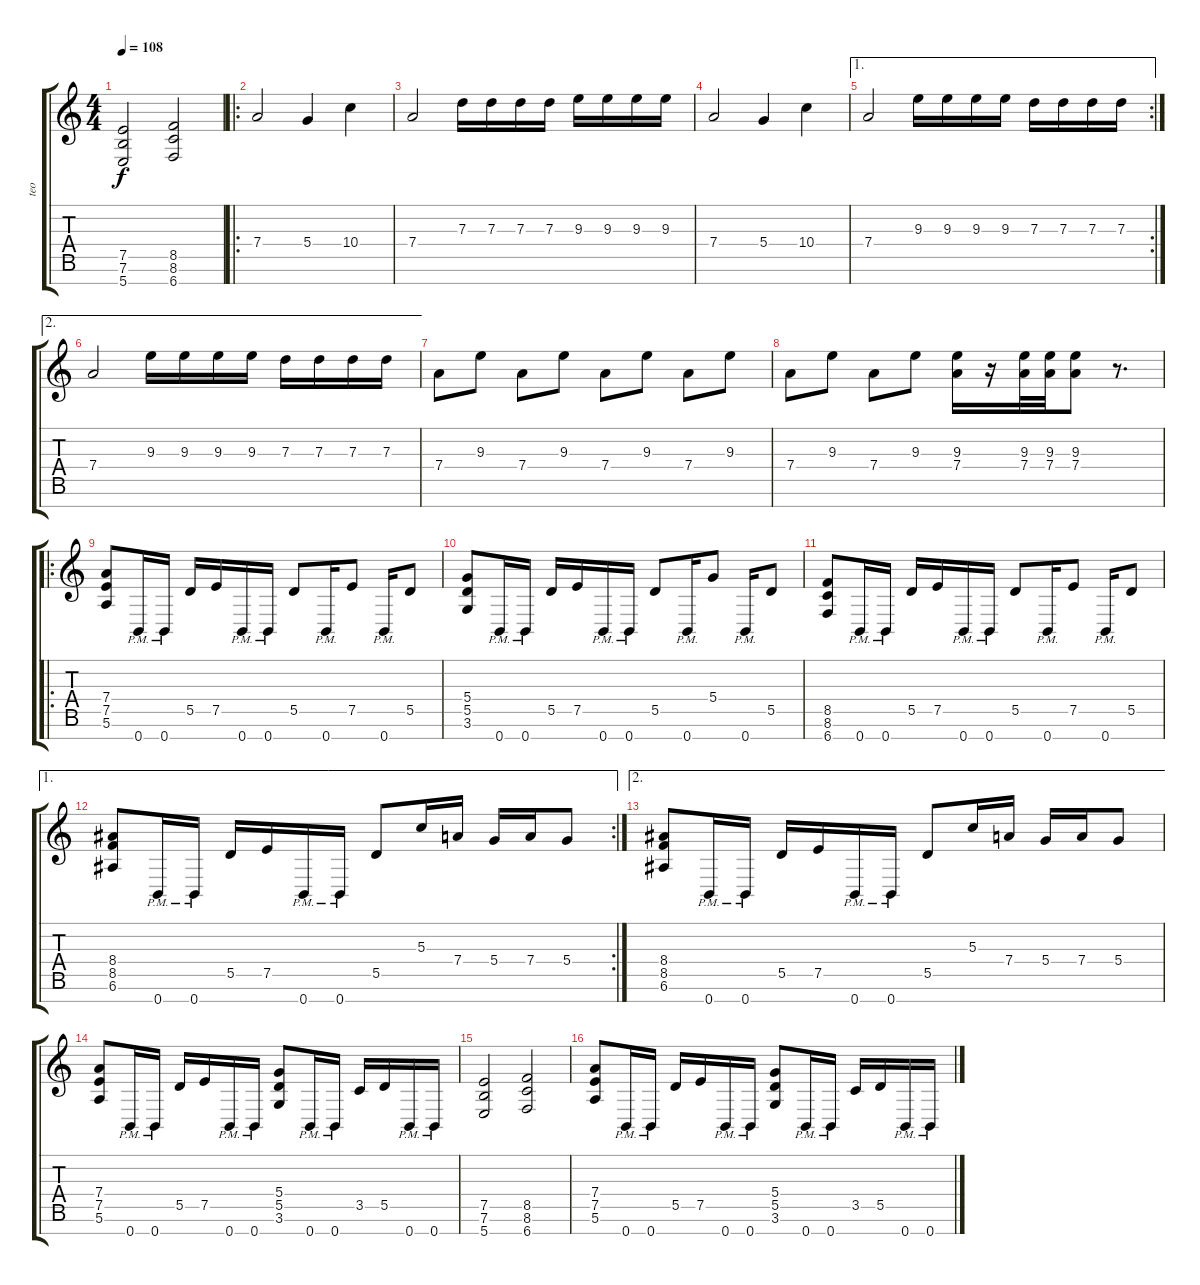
\track ("teo" "teo") {instrument distortionguitar}
\staff {score tabs}
\tuning (E4 B3 G3 D3 A2 E2 B1) {hide}
\ts (4 4)
\tempo 108
\clef g2
\ks c
(7.5 7.6 5.7).2{dy f} (8.5 8.6 6.7).2 |
\ro
7.4.2 5.4.4 10.4.4 |
7.4.2 7.3.16 7.3.16 7.3.16 7.3.16 9.3.16 9.3.16 9.3.16 9.3.16 |
7.4.2 5.4.4 10.4.4 |
\ae 1
\rc 2
7.4.2 9.3.16 9.3.16 9.3.16 9.3.16 7.3.16 7.3.16 7.3.16 7.3.16 |
\ae 2
7.4.2 9.3.16 9.3.16 9.3.16 9.3.16 7.3.16 7.3.16 7.3.16 7.3.16 |
7.4.8 9.3.8 7.4.8 9.3.8 7.4.8 9.3.8 7.4.8 9.3.8 |
7.4.8 9.3.8 7.4.8 9.3.8 (9.3 7.4).16 r.16 (9.3 7.4).32 (9.3 7.4).32 (9.3 7.4).8 r.8{d} |
\ro
(7.4 7.5 5.6).8 0.7{pm}.16 0.7{pm}.16 5.5.16 7.5.16 0.7{pm}.16 0.7{pm}.16 5.5.8 0.7{pm}.16 7.5.8 0.7{pm}.16 5.5.8 |
(5.4 5.5 3.6).8 0.7{pm}.16 0.7{pm}.16 5.5.16 7.5.16 0.7{pm}.16 0.7{pm}.16 5.5.8 0.7{pm}.16 5.4.8 0.7{pm}.16 5.5.8 |
(8.5 8.6 6.7).8 0.7{pm}.16 0.7{pm}.16 5.5.16 7.5.16 0.7{pm}.16 0.7{pm}.16 5.5.8 0.7{pm}.16 7.5.8 0.7{pm}.16 5.5.8 |
\ae 1
\rc 2
(8.4 8.5 6.6).8 0.7{pm}.16 0.7{pm}.16 5.5.16 7.5.16 0.7{pm}.16 0.7{pm}.16 5.5.8 5.3.16 7.4.16 5.4.16 7.4.16 5.4.8 |
\ae 2
(8.4 8.5 6.6).8 0.7{pm}.16 0.7{pm}.16 5.5.16 7.5.16 0.7{pm}.16 0.7{pm}.16 5.5.8 5.3.16 7.4.16 5.4.16 7.4.16 5.4.8 |
(7.4 7.5 5.6).8 0.7{pm}.16 0.7{pm}.16 5.5.16 7.5.16 0.7{pm}.16 0.7{pm}.16 (5.4 5.5 3.6).8 0.7{pm}.16 0.7{pm}.16 3.5.16 5.5.16 0.7{pm}.16 0.7{pm}.16 |
(7.5 7.6 5.7).2 (8.5 8.6 6.7).2 |
(7.4 7.5 5.6).8 0.7{pm}.16 0.7{pm}.16 5.5.16 7.5.16 0.7{pm}.16 0.7{pm}.16 (5.4 5.5 3.6).8 0.7{pm}.16 0.7{pm}.16 3.5.16 5.5.16 0.7{pm}.16 0.7{pm}.16
